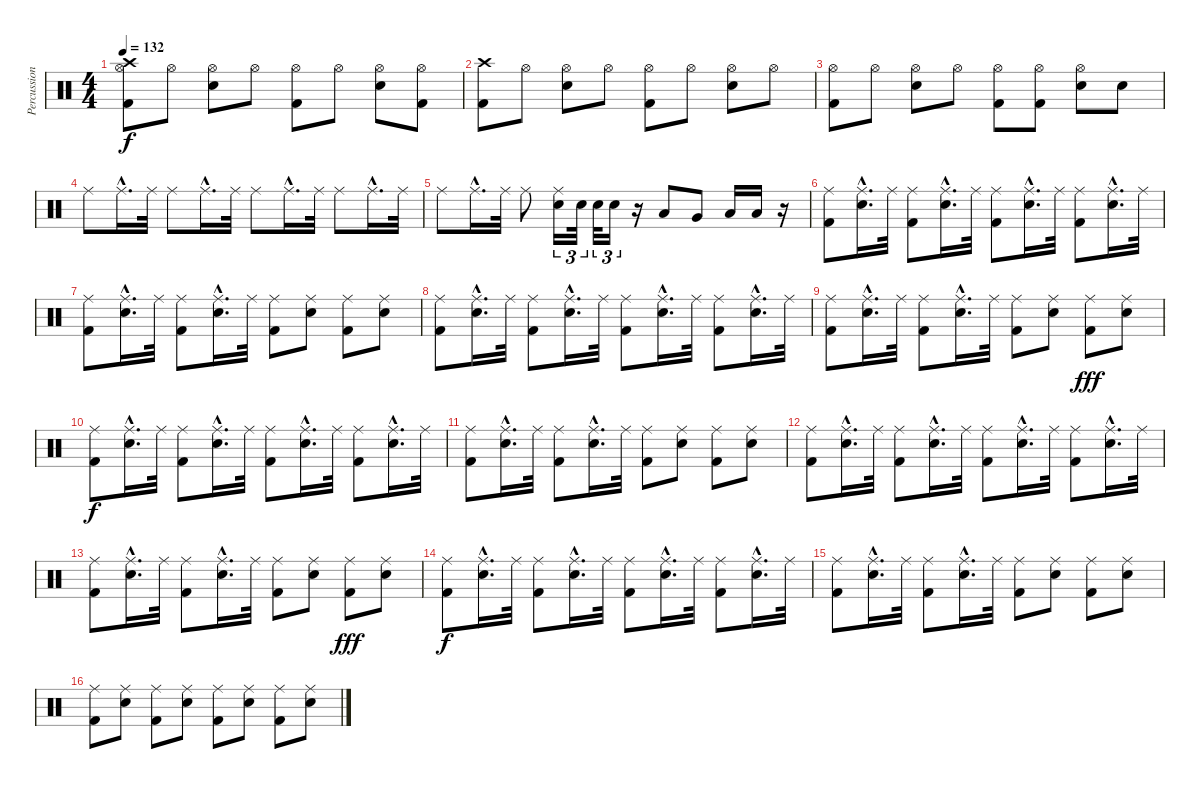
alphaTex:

\track ("Percussion" "Percussion") {instrument percussion}
\staff {score}
\articulation defaults
\ts (4 4)
\tempo 132
\clef neutral
\ks c
("Crash high (hit)" "Hi-Hat (open)" "Kick (hit) 2").8{dy f} "Hi-Hat (open)".8 ("Hi-Hat (open)" "Electric Snare (hit)").8 "Hi-Hat (open)".8 ("Hi-Hat (open)" "Kick (hit) 2").8 "Hi-Hat (open)".8 ("Hi-Hat (open)" "Electric Snare (hit)").8 ("Hi-Hat (open)" "Kick (hit) 2").8 |
("Crash high (hit)" "Kick (hit) 2").8 "Hi-Hat (open)".8 ("Hi-Hat (open)" "Electric Snare (hit)").8 "Hi-Hat (open)".8 ("Hi-Hat (open)" "Kick (hit) 2").8 "Hi-Hat (open)".8 ("Hi-Hat (open)" "Electric Snare (hit)").8 "Hi-Hat (open)".8 |
("Hi-Hat (open)" "Kick (hit) 2").8 "Hi-Hat (open)".8 ("Hi-Hat (open)" "Electric Snare (hit)").8 "Hi-Hat (open)".8 ("Hi-Hat (open)" "Kick (hit) 2").8 ("Hi-Hat (open)" "Kick (hit) 2").8 ("Hi-Hat (open)" "Electric Snare (hit)").8 "Electric Snare (hit)".8 |
"Ride (middle)".8 "Ride (middle)"{hac}.16{d} "Ride (middle)".32 "Ride (middle)".8 "Ride (middle)"{hac}.16{d} "Ride (middle)".32 "Ride (middle)".8 "Ride (middle)"{hac}.16{d} "Ride (middle)".32 "Ride (middle)".8 "Ride (middle)"{hac}.16{d} "Ride (middle)".32 |
"Ride (middle)".8 "Ride (middle)"{hac}.16{d} "Ride (middle)".32 "Ride (middle)".8 ("Ride (middle)" "Electric Snare (hit)").16{tu (3 2)} "Electric Snare (hit)".32{tu (3 2)} "Electric Snare (hit)".32{tu (3 2)} "Electric Snare (hit)".16{tu (3 2)} r.16 "Low Tom (hit)".8 "Very Low Tom (hit)".8 "Low Floor Tom (hit)".16 "Low Floor Tom (hit)".16 r.16 |
("Ride (middle)" "Kick (hit) 2").8 ("Ride (middle)"{hac} "Electric Snare (hit)"{hac}).16{d} "Ride (middle)".32 ("Ride (middle)" "Kick (hit) 2").8 ("Ride (middle)"{hac} "Electric Snare (hit)"{hac}).16{d} "Ride (middle)".32 ("Ride (middle)" "Kick (hit) 2").8 ("Ride (middle)"{hac} "Electric Snare (hit)"{hac}).16{d} "Ride (middle)".32 ("Ride (middle)" "Kick (hit) 2").8 ("Ride (middle)"{hac} "Electric Snare (hit)"{hac}).16{d} "Ride (middle)".32 |
("Ride (middle)" "Kick (hit) 2").8 ("Ride (middle)"{hac} "Electric Snare (hit)"{hac}).16{d} "Ride (middle)".32 ("Ride (middle)" "Kick (hit) 2").8 ("Ride (middle)"{hac} "Electric Snare (hit)"{hac}).16{d} "Ride (middle)".32 ("Ride (middle)" "Kick (hit) 2").8 ("Ride (middle)" "Electric Snare (hit)").8 ("Ride (middle)" "Kick (hit) 2").8 ("Ride (middle)" "Electric Snare (hit)").8 |
("Ride (middle)" "Kick (hit) 2").8 ("Ride (middle)"{hac} "Electric Snare (hit)"{hac}).16{d} "Ride (middle)".32 ("Ride (middle)" "Kick (hit) 2").8 ("Ride (middle)"{hac} "Electric Snare (hit)"{hac}).16{d} "Ride (middle)".32 ("Ride (middle)" "Kick (hit) 2").8 ("Ride (middle)"{hac} "Electric Snare (hit)"{hac}).16{d} "Ride (middle)".32 ("Ride (middle)" "Kick (hit) 2").8 ("Ride (middle)"{hac} "Electric Snare (hit)"{hac}).16{d} "Ride (middle)".32 |
("Ride (middle)" "Kick (hit) 2").8 ("Ride (middle)"{hac} "Electric Snare (hit)"{hac}).16{d} "Ride (middle)".32 ("Ride (middle)" "Kick (hit) 2").8 ("Ride (middle)"{hac} "Electric Snare (hit)"{hac}).16{d} "Ride (middle)".32 ("Ride (middle)" "Kick (hit) 2").8 ("Ride (middle)" "Electric Snare (hit)").8 ("Ride (middle)" "Kick (hit) 2").8{dy fff} ("Ride (middle)" "Electric Snare (hit)").8 |
("Ride (middle)" "Kick (hit) 2").8{dy f} ("Ride (middle)"{hac} "Electric Snare (hit)"{hac}).16{d} "Ride (middle)".32 ("Ride (middle)" "Kick (hit) 2").8 ("Ride (middle)"{hac} "Electric Snare (hit)"{hac}).16{d} "Ride (middle)".32 ("Ride (middle)" "Kick (hit) 2").8 ("Ride (middle)"{hac} "Electric Snare (hit)"{hac}).16{d} "Ride (middle)".32 ("Ride (middle)" "Kick (hit) 2").8 ("Ride (middle)"{hac} "Electric Snare (hit)"{hac}).16{d} "Ride (middle)".32 |
("Ride (middle)" "Kick (hit) 2").8 ("Ride (middle)"{hac} "Electric Snare (hit)"{hac}).16{d} "Ride (middle)".32 ("Ride (middle)" "Kick (hit) 2").8 ("Ride (middle)"{hac} "Electric Snare (hit)"{hac}).16{d} "Ride (middle)".32 ("Ride (middle)" "Kick (hit) 2").8 ("Ride (middle)" "Electric Snare (hit)").8 ("Ride (middle)" "Kick (hit) 2").8 ("Ride (middle)" "Electric Snare (hit)").8 |
("Ride (middle)" "Kick (hit) 2").8 ("Ride (middle)"{hac} "Electric Snare (hit)"{hac}).16{d} "Ride (middle)".32 ("Ride (middle)" "Kick (hit) 2").8 ("Ride (middle)"{hac} "Electric Snare (hit)"{hac}).16{d} "Ride (middle)".32 ("Ride (middle)" "Kick (hit) 2").8 ("Ride (middle)"{hac} "Electric Snare (hit)"{hac}).16{d} "Ride (middle)".32 ("Ride (middle)" "Kick (hit) 2").8 ("Ride (middle)"{hac} "Electric Snare (hit)"{hac}).16{d} "Ride (middle)".32 |
("Ride (middle)" "Kick (hit) 2").8 ("Ride (middle)"{hac} "Electric Snare (hit)"{hac}).16{d} "Ride (middle)".32 ("Ride (middle)" "Kick (hit) 2").8 ("Ride (middle)"{hac} "Electric Snare (hit)"{hac}).16{d} "Ride (middle)".32 ("Ride (middle)" "Kick (hit) 2").8 ("Ride (middle)" "Electric Snare (hit)").8 ("Ride (middle)" "Kick (hit) 2").8{dy fff} ("Ride (middle)" "Electric Snare (hit)").8 |
("Ride (middle)" "Kick (hit) 2").8{dy f} ("Ride (middle)"{hac} "Electric Snare (hit)"{hac}).16{d} "Ride (middle)".32 ("Ride (middle)" "Kick (hit) 2").8 ("Ride (middle)"{hac} "Electric Snare (hit)"{hac}).16{d} "Ride (middle)".32 ("Ride (middle)" "Kick (hit) 2").8 ("Ride (middle)"{hac} "Electric Snare (hit)"{hac}).16{d} "Ride (middle)".32 ("Ride (middle)" "Kick (hit) 2").8 ("Ride (middle)"{hac} "Electric Snare (hit)"{hac}).16{d} "Ride (middle)".32 |
("Ride (middle)" "Kick (hit) 2").8 ("Ride (middle)"{hac} "Electric Snare (hit)"{hac}).16{d} "Ride (middle)".32 ("Ride (middle)" "Kick (hit) 2").8 ("Ride (middle)"{hac} "Electric Snare (hit)"{hac}).16{d} "Ride (middle)".32 ("Ride (middle)" "Kick (hit) 2").8 ("Ride (middle)" "Electric Snare (hit)").8 ("Ride (middle)" "Kick (hit) 2").8 ("Ride (middle)" "Electric Snare (hit)").8 |
("Ride (middle)" "Kick (hit) 2").8 ("Ride (middle)" "Electric Snare (hit)").8 ("Ride (middle)" "Kick (hit) 2").8 ("Ride (middle)" "Electric Snare (hit)").8 ("Ride (middle)" "Kick (hit) 2").8 ("Ride (middle)" "Electric Snare (hit)").8 ("Ride (middle)" "Kick (hit) 2").8 ("Ride (middle)" "Electric Snare (hit)").8
